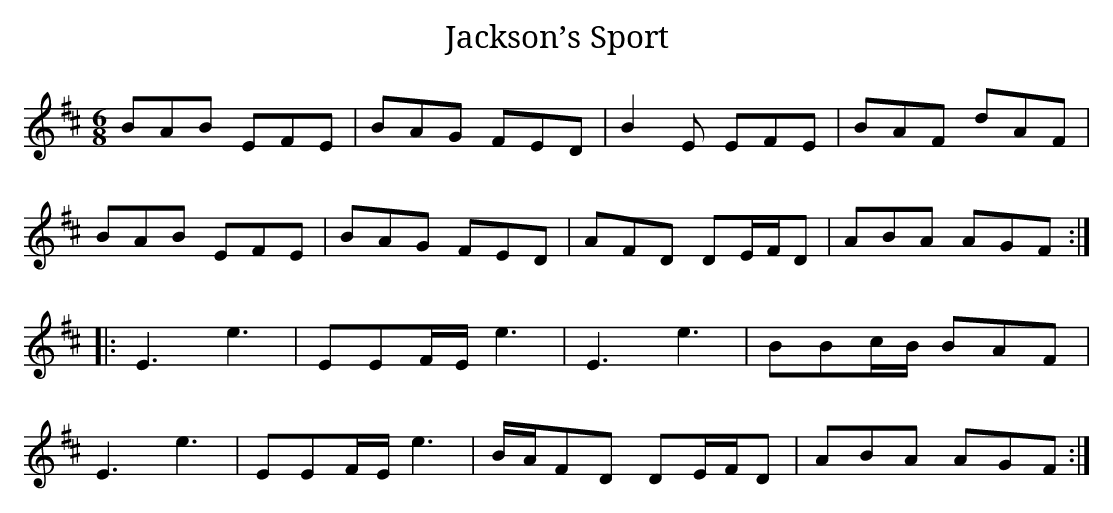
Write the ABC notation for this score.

X:1
T:Jackson’s Sport
M:6/8
L:1/8
K:Edor
BAB EFE|BAG FED|B2E EFE|BAF dAF|
BAB EFE|BAG FED|AFD DE/F/D|ABA AGF:|
|:E3e3|EEF/E/ e3|E3e3|BBc/B/ BAF|
E3e3|EEF/E/ e3|B/A/FD DE/F/D|ABA AGF:|]
